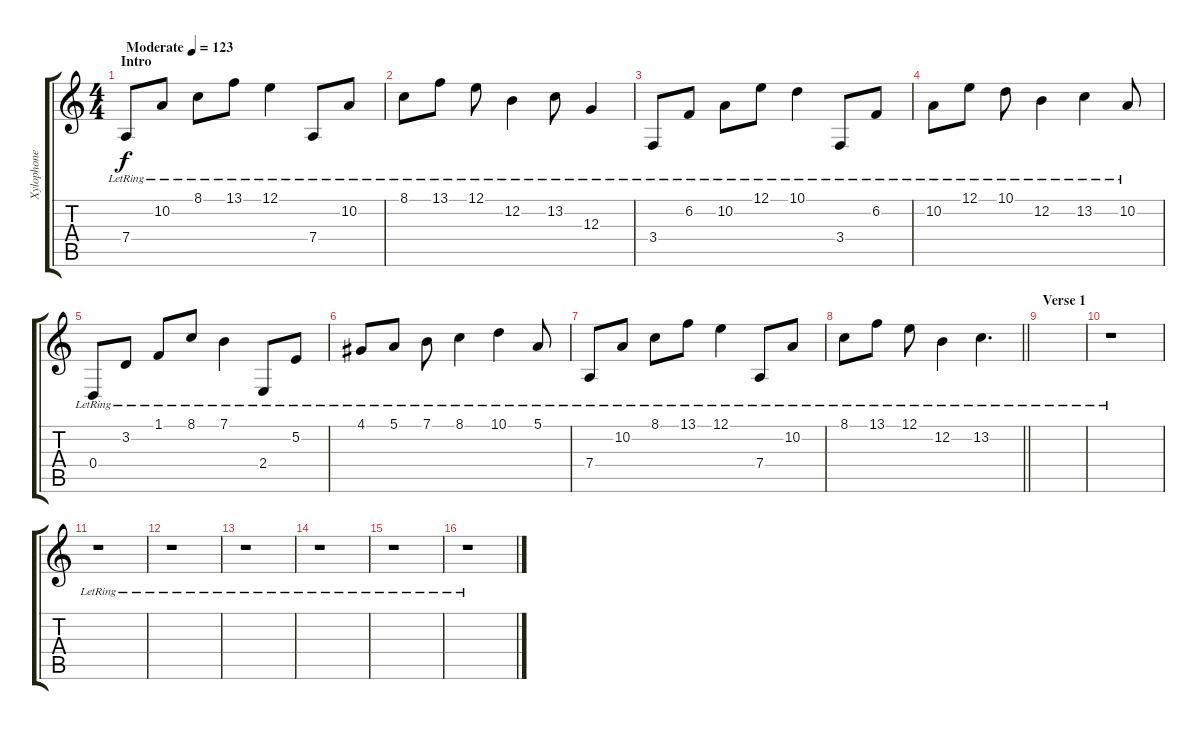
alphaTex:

\track ("Xylophone" "Xylophone") {instrument vibraphone}
\staff {score tabs}
\tuning (E4 B3 G3 D3 A2 E2) {hide}
\ts (4 4)
\section ("" "Intro")
\tempo (123 "Moderate")
\clef g2
\ks c
7.4{lr}.8{dy f instrument vibraphone} 10.2{lr}.8 8.1{lr}.8 13.1{lr}.8 12.1{lr}.4 7.4{lr}.8 10.2{lr}.8 |
8.1{lr}.8 13.1{lr}.8 12.1{lr}.8 12.2{lr}.4 13.2{lr}.8 12.3{lr}.4 |
3.4{lr}.8 6.2{lr}.8 10.2{lr}.8 12.1{lr}.8 10.1{lr}.4 3.4{lr}.8 6.2{lr}.8 |
10.2{lr}.8 12.1{lr}.8 10.1{lr}.8 12.2{lr}.4 13.2{lr}.4 10.2{lr}.8 |
0.4{lr}.8 3.2{lr}.8 1.1{lr}.8 8.1{lr}.8 7.1{lr}.4 2.4{lr}.8 5.2{lr}.8 |
4.1{lr}.8 5.1{lr}.8 7.1{lr}.8 8.1{lr}.4 10.1{lr}.4 5.1{lr}.8 |
7.4{lr}.8 10.2{lr}.8 8.1{lr}.8 13.1{lr}.8 12.1{lr}.4 7.4{lr}.8 10.2{lr}.8 |
\barLineRight lightlight
8.1{lr}.8 13.1{lr}.8 12.1{lr}.8 12.2{lr}.4 13.2{lr}.4{d} |
\section ("" "Verse 1")
|
r.1 |
r.1 |
r.1 |
r.1 |
r.1 |
r.1 |
r.1
